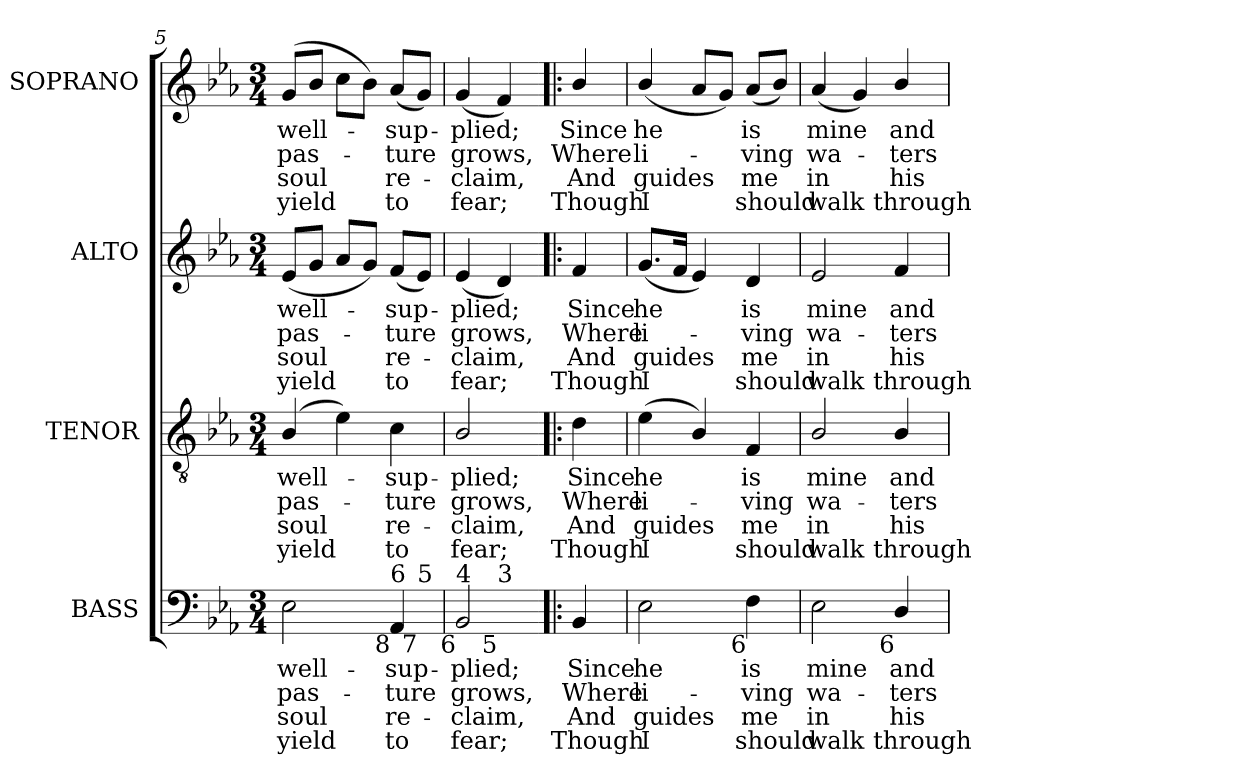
**kern	**text	**text	**text	**text	**kern	**text	**text	**text	**text	**kern	**text	**text	**text	**text	**kern	**text	**text	**text	**text
*part4	*part4	*part4	*part4	*part4	*part3	*part3	*part3	*part3	*part3	*part2	*part2	*part2	*part2	*part2	*part1	*part1	*part1	*part1	*part1
*staff4	*staff4	*staff4	*staff4	*staff4	*staff3	*staff3	*staff3	*staff3	*staff3	*staff2	*staff2	*staff2	*staff2	*staff2	*staff1	*staff1	*staff1	*staff1	*staff1
*I"BASS	*	*	*	*	*I"TENOR	*	*	*	*	*I"ALTO	*	*	*	*	*I"SOPRANO	*	*	*	*
*I'B.	*	*	*	*	*I'T.	*	*	*	*	*I'A.	*	*	*	*	*I'S.	*	*	*	*
*clefF4	*	*	*	*	*clefGv2	*	*	*	*	*clefG2	*	*	*	*	*clefG2	*	*	*	*
*	*	*	*	*	*ITrd7c12	*	*	*	*	*	*	*	*	*	*	*	*	*	*
*k[b-e-a-]	*	*	*	*	*k[b-e-a-]	*	*	*	*	*k[b-e-a-]	*	*	*	*	*k[b-e-a-]	*	*	*	*
*E-:	*	*	*	*	*E-:	*	*	*	*	*E-:	*	*	*	*	*E-:	*	*	*	*
*M3/4	*	*	*	*	*M3/4	*	*	*	*	*M3/4	*	*	*	*	*M3/4	*	*	*	*
=5	=5	=5	=5	=5	=5	=5	=5	=5	=5	=5	=5	=5	=5	=5	=5	=5	=5	=5	=5
!	!LO:LY:b:color=#000000	!LO:LY:b:color=#000000	!LO:LY:b:color=#000000	!LO:LY:b:color=#000000	!	!	!	!	!	!	!	!	!	!	!	!	!	!	!
!	!	!	!	!	!	!LO:LY:b:color=#000000	!LO:LY:b:color=#000000	!LO:LY:b:color=#000000	!LO:LY:b:color=#000000	!	!	!	!	!	!	!	!	!	!
!	!	!	!	!	!	!	!	!	!	!	!LO:LY:b:color=#000000	!LO:LY:b:color=#000000	!LO:LY:b:color=#000000	!LO:LY:b:color=#000000	!	!	!	!	!
!	!	!	!	!	!	!	!	!	!	!	!	!	!	!	!	!LO:LY:b:color=#000000	!LO:LY:b:color=#000000	!LO:LY:b:color=#000000	!LO:LY:b:color=#000000
*^	*	*	*	*	*	*	*	*	*	*	*	*	*	*	*	*	*	*	*
2E-i\	2ryy	well-	pas-	soul	yield	(4BB-i/	well-	pas-	soul	yield	(8e-i/L	well-	pas-	soul	yield	(8gi/L	well-	pas-	soul	yield
.	.	.	.	.	.	.	.	.	.	.	8gi/J	.	.	.	.	8b-i/J	.	.	.	.
.	.	.	.	.	.	4E-i\)	.	.	.	.	8a-i/L	.	.	.	.	8cci\L	.	.	.	.
.	.	.	.	.	.	.	.	.	.	.	8gi/J)	.	.	.	.	8b-i\J)	.	.	.	.
!	!	!LO:LY:b:color=#000000	!LO:LY:b:color=#000000	!LO:LY:b:color=#000000	!LO:LY:b:color=#000000	!	!	!	!	!	!	!	!	!	!	!	!	!	!	!
!	!	!	!	!	!	!	!LO:LY:b:color=#000000	!LO:LY:b:color=#000000	!LO:LY:b:color=#000000	!LO:LY:b:color=#000000	!	!	!	!	!	!	!	!	!	!
!	!	!	!	!	!	!	!	!	!	!	!	!LO:LY:b:color=#000000	!LO:LY:b:color=#000000	!LO:LY:b:color=#000000	!LO:LY:b:color=#000000	!	!	!	!	!
!LO:TX:b:rj:t=8	!	!	!	!	!	!	!	!	!	!	!	!	!	!	!	!	!	!	!	!
!LO:TX:t=6	!	!	!	!	!	!	!	!	!	!	!	!	!	!	!	!	!	!	!	!
!	!	!	!	!	!	!	!	!	!	!	!	!	!	!	!	!	!LO:LY:b:color=#000000	!LO:LY:b:color=#000000	!LO:LY:b:color=#000000	!LO:LY:b:color=#000000
4AA-i/	8ryy	-sup-	-ture	re-	-to	4Ci\	-sup-	-ture	re-	-to	(8fi/L	-sup-	-ture	re-	-to	(8a-i/L	-sup-	-ture	re-	-to
!	!LO:TX:b:rj:t=7	!	!	!	!	!	!	!	!	!	!	!	!	!	!	!	!	!	!	!
!	!LO:TX:t=5	!	!	!	!	!	!	!	!	!	!	!	!	!	!	!	!	!	!	!
.	8ryy	.	.	.	.	.	.	.	.	.	8e-i/J)	.	.	.	.	8gi/J)	.	.	.	.
=6	=6	=6	=6	=6	=6	=6	=6	=6	=6	=6	=6	=6	=6	=6	=6	=6	=6	=6	=6	=6
!	!	!LO:LY:b:color=#000000	!LO:LY:b:color=#000000	!LO:LY:b:color=#000000	!LO:LY:b:color=#000000	!	!	!	!	!	!	!	!	!	!	!	!	!	!	!
!	!	!	!	!	!	!	!LO:LY:b:color=#000000	!LO:LY:b:color=#000000	!LO:LY:b:color=#000000	!LO:LY:b:color=#000000	!	!	!	!	!	!	!	!	!	!
!	!	!	!	!	!	!	!	!	!	!	!	!LO:LY:b:color=#000000	!LO:LY:b:color=#000000	!LO:LY:b:color=#000000	!LO:LY:b:color=#000000	!	!	!	!	!
!LO:TX:b:rj:t=6	!	!	!	!	!	!	!	!	!	!	!	!	!	!	!	!	!	!	!	!
!LO:TX:t=4	!	!	!	!	!	!	!	!	!	!	!	!	!	!	!	!	!	!	!	!
!	!	!	!	!	!	!	!	!	!	!	!	!	!	!	!	!	!LO:LY:b:color=#000000	!LO:LY:b:color=#000000	!LO:LY:b:color=#000000	!LO:LY:b:color=#000000
2BB-i/	4ryy	-plied;	grows,	claim,	fear;	2BB-i/	-plied;	grows,	claim,	fear;	(4e-i/	-plied;	grows,	claim,	fear;	(4gi/	-plied;	grows,	claim,	fear;
!	!LO:TX:b:rj:t=5	!	!	!	!	!	!	!	!	!	!	!	!	!	!	!	!	!	!	!
!	!LO:TX:t=3	!	!	!	!	!	!	!	!	!	!	!	!	!	!	!	!	!	!	!
.	4ryy	.	.	.	.	.	.	.	.	.	4di/)	.	.	.	.	4fi/)	.	.	.	.
*v	*v	*	*	*	*	*	*	*	*	*	*	*	*	*	*	*	*	*	*	*
=7!|:	=7!|:	=7!|:	=7!|:	=7!|:	=7!|:	=7!|:	=7!|:	=7!|:	=7!|:	=7!|:	=7!|:	=7!|:	=7!|:	=7!|:	=7!|:	=7!|:	=7!|:	=7!|:	=7!|:
*^	*	*	*	*	*	*	*	*	*	*	*	*	*	*	*	*	*	*	*
!	!	!LO:LY:b:color=#000000	!LO:LY:b:color=#000000	!LO:LY:b:color=#000000	!LO:LY:b:color=#000000	!	!	!	!	!	!	!	!	!	!	!	!	!	!	!
*v	*v	*	*	*	*	*	*	*	*	*	*	*	*	*	*	*	*	*	*	*
*^	*	*	*	*	*	*	*	*	*	*	*	*	*	*	*	*	*	*	*
!	!	!	!	!	!	!	!LO:LY:b:color=#000000	!LO:LY:b:color=#000000	!LO:LY:b:color=#000000	!LO:LY:b:color=#000000	!	!	!	!	!	!	!	!	!	!
*v	*v	*	*	*	*	*	*	*	*	*	*	*	*	*	*	*	*	*	*	*
*^	*	*	*	*	*	*	*	*	*	*	*	*	*	*	*	*	*	*	*
!	!	!	!	!	!	!	!	!	!	!	!	!LO:LY:b:color=#000000	!LO:LY:b:color=#000000	!LO:LY:b:color=#000000	!LO:LY:b:color=#000000	!	!	!	!	!
*v	*v	*	*	*	*	*	*	*	*	*	*	*	*	*	*	*	*	*	*	*
*^	*	*	*	*	*	*	*	*	*	*	*	*	*	*	*	*	*	*	*
!	!	!	!	!	!	!	!	!	!	!	!	!	!	!	!	!	!LO:LY:b:color=#000000	!LO:LY:b:color=#000000	!LO:LY:b:color=#000000	!LO:LY:b:color=#000000
*v	*v	*	*	*	*	*	*	*	*	*	*	*	*	*	*	*	*	*	*	*
4BB-i/	Since	Where	And	Though	4Di\	Since	Where	And	Though	4fi/	Since	Where	And	Though	4b-i/	Since	Where	And	Though
=8	=8	=8	=8	=8	=8	=8	=8	=8	=8	=8	=8	=8	=8	=8	=8	=8	=8	=8	=8
!	!LO:LY:b:color=#000000	!LO:LY:b:color=#000000	!LO:LY:b:color=#000000	!LO:LY:b:color=#000000	!	!	!	!	!	!	!	!	!	!	!	!	!	!	!
!	!	!	!	!	!	!LO:LY:b:color=#000000	!LO:LY:b:color=#000000	!LO:LY:b:color=#000000	!LO:LY:b:color=#000000	!	!	!	!	!	!	!	!	!	!
!	!	!	!	!	!	!	!	!	!	!	!LO:LY:b:color=#000000	!LO:LY:b:color=#000000	!LO:LY:b:color=#000000	!LO:LY:b:color=#000000	!	!	!	!	!
!	!	!	!	!	!	!	!	!	!	!	!	!	!	!	!	!LO:LY:b:color=#000000	!LO:LY:b:color=#000000	!LO:LY:b:color=#000000	!LO:LY:b:color=#000000
2E-i\	he	li-	guides	I	(4E-i\	he	li-	guides	I	(8.gi/L	he	li-	guides	I	(4b-i/	he	li-	guides	I
.	.	.	.	.	.	.	.	.	.	16fi/Jk	.	.	.	.	.	.	.	.	.
.	.	.	.	.	4BB-i/)	.	.	.	.	4e-i/)	.	.	.	.	8a-i/L	.	.	.	.
.	.	.	.	.	.	.	.	.	.	.	.	.	.	.	8gi/J)	.	.	.	.
!	!LO:LY:b:color=#000000	!LO:LY:b:color=#000000	!LO:LY:b:color=#000000	!LO:LY:b:color=#000000	!	!	!	!	!	!	!	!	!	!	!	!	!	!	!
!	!	!	!	!	!	!LO:LY:b:color=#000000	!LO:LY:b:color=#000000	!LO:LY:b:color=#000000	!LO:LY:b:color=#000000	!	!	!	!	!	!	!	!	!	!
!	!	!	!	!	!	!	!	!	!	!	!LO:LY:b:color=#000000	!LO:LY:b:color=#000000	!LO:LY:b:color=#000000	!LO:LY:b:color=#000000	!	!	!	!	!
!LO:TX:b:rj:t=6	!	!	!	!	!	!	!	!	!	!	!	!	!	!	!	!	!	!	!
!	!	!	!	!	!	!	!	!	!	!	!	!	!	!	!	!LO:LY:b:color=#000000	!LO:LY:b:color=#000000	!LO:LY:b:color=#000000	!LO:LY:b:color=#000000
4Fi\	is	-ving	me	should	4FFi/	is	-ving	me	should	4di/	is	-ving	me	should	(8a-i/L	is	-ving	me	should
.	.	.	.	.	.	.	.	.	.	.	.	.	.	.	8b-i/J)	.	.	.	.
!!LO:LB:g=z
=9	=9	=9	=9	=9	=9	=9	=9	=9	=9	=9	=9	=9	=9	=9	=9	=9	=9	=9	=9
!	!LO:LY:b:color=#000000	!LO:LY:b:color=#000000	!LO:LY:b:color=#000000	!LO:LY:b:color=#000000	!	!	!	!	!	!	!	!	!	!	!	!	!	!	!
!	!	!	!	!	!	!LO:LY:b:color=#000000	!LO:LY:b:color=#000000	!LO:LY:b:color=#000000	!LO:LY:b:color=#000000	!	!	!	!	!	!	!	!	!	!
!	!	!	!	!	!	!	!	!	!	!	!LO:LY:b:color=#000000	!LO:LY:b:color=#000000	!LO:LY:b:color=#000000	!LO:LY:b:color=#000000	!	!	!	!	!
!	!	!	!	!	!	!	!	!	!	!	!	!	!	!	!	!LO:LY:b:color=#000000	!LO:LY:b:color=#000000	!LO:LY:b:color=#000000	!LO:LY:b:color=#000000
2E-i\	mine	wa-	in	walk	2BB-i/	mine	wa-	in	walk	2e-i/	mine	wa-	in	walk	(4a-i/	mine	wa-	in	walk
.	.	.	.	.	.	.	.	.	.	.	.	.	.	.	4gi/)	.	.	.	.
!	!LO:LY:b:color=#000000	!LO:LY:b:color=#000000	!LO:LY:b:color=#000000	!LO:LY:b:color=#000000	!	!	!	!	!	!	!	!	!	!	!	!	!	!	!
!	!	!	!	!	!	!LO:LY:b:color=#000000	!LO:LY:b:color=#000000	!LO:LY:b:color=#000000	!LO:LY:b:color=#000000	!	!	!	!	!	!	!	!	!	!
!	!	!	!	!	!	!	!	!	!	!	!LO:LY:b:color=#000000	!LO:LY:b:color=#000000	!LO:LY:b:color=#000000	!LO:LY:b:color=#000000	!	!	!	!	!
!LO:TX:b:rj:t=6	!	!	!	!	!	!	!	!	!	!	!	!	!	!	!	!	!	!	!
!	!	!	!	!	!	!	!	!	!	!	!	!	!	!	!	!LO:LY:b:color=#000000	!LO:LY:b:color=#000000	!LO:LY:b:color=#000000	!LO:LY:b:color=#000000
4Di/	and	-ters	his	through	4BB-i/	and	-ters	his	through	4fi/	and	-ters	his	through	4b-i/	and	-ters	his	through
=	=	=	=	=	=	=	=	=	=	=	=	=	=	=	=	=	=	=	=
*-	*-	*-	*-	*-	*-	*-	*-	*-	*-	*-	*-	*-	*-	*-	*-	*-	*-	*-	*-
